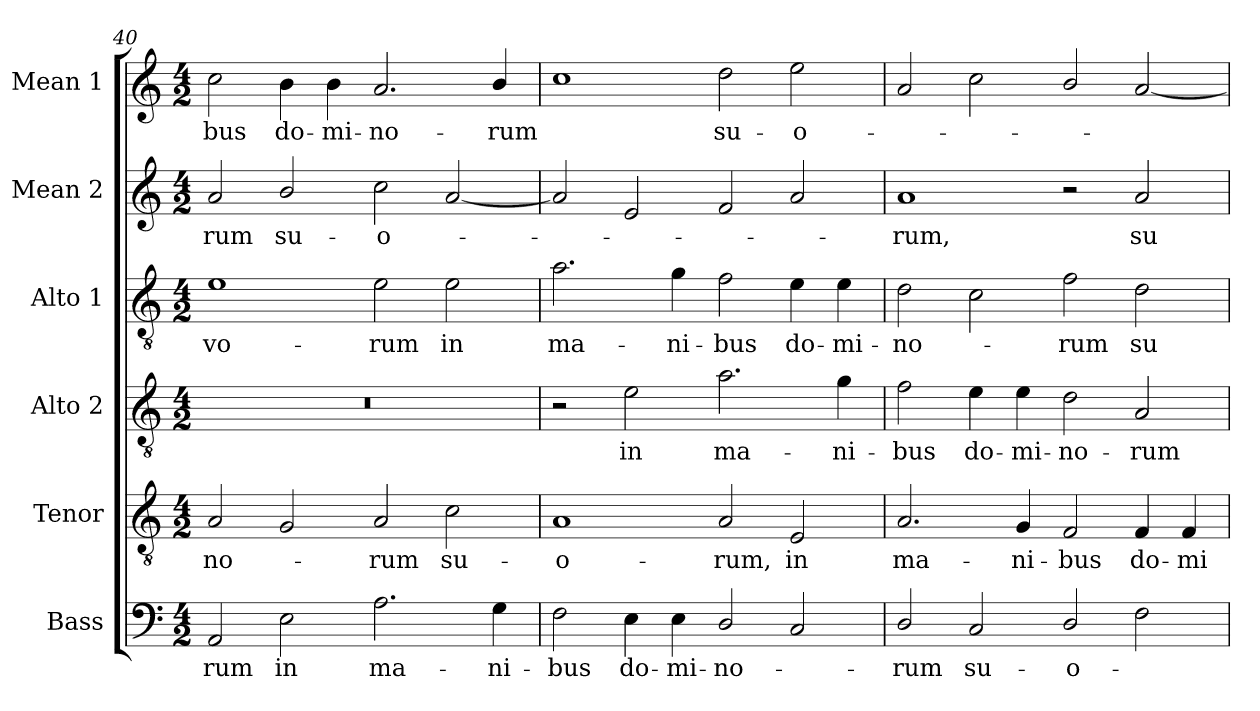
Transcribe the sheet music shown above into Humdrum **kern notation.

**kern	**text	**kern	**text	**kern	**text	**kern	**text	**kern	**text	**kern	**text
*part6	*part6	*part5	*part5	*part4	*part4	*part3	*part3	*part2	*part2	*part1	*part1
*staff6	*staff6	*staff5	*staff5	*staff4	*staff4	*staff3	*staff3	*staff2	*staff2	*staff1	*staff1
*I"Bass	*	*I"Tenor	*	*I"Alto 2	*	*I"Alto 1	*	*I"Mean 2	*	*I"Mean 1	*
*I'B.	*	*I'T.	*	*I'A2.	*	*I'A1	*	*I'M2.	*	*I'M1.	*
*clefF4	*	*clefGv2	*	*clefGv2	*	*clefGv2	*	*clefG2	*	*clefG2	*
*	*	*ITrd7c12	*	*ITrd7c12	*	*ITrd7c12	*	*	*	*	*
*k[]	*	*k[]	*	*k[]	*	*k[]	*	*k[]	*	*k[]	*
*a:	*	*a:	*	*a:	*	*a:	*	*a:	*	*a:	*
*M4/2	*	*M4/2	*	*M4/2	*	*M4/2	*	*M4/2	*	*M4/2	*
=40	=40	=40	=40	=40	=40	=40	=40	=40	=40	=40	=40
!	!LO:LY:b:color=#000000	!	!	!	!	!	!	!	!	!	!
!	!	!	!LO:LY:b:color=#000000	!LO:N:vis=1	!	!	!	!	!	!	!
!	!	!	!	!	!	!	!LO:LY:b:color=#000000	!	!	!	!
!	!	!	!	!	!	!	!	!	!LO:LY:b:color=#000000	!	!
!	!	!	!	!	!	!	!	!	!	!	!LO:LY:b:color=#000000
2AAi/	-rum	2AAi/	-no-	0r	.	1Ei	vo-	2ai/	-rum	2cci\	-bus
!	!LO:LY:b:color=#000000	!	!	!	!	!	!	!	!	!	!
!	!	!	!	!	!	!	!	!	!LO:LY:b:color=#000000	!	!
!	!	!	!	!	!	!	!	!	!	!	!LO:LY:b:color=#000000
2Ei\	in	2GGi/	.	.	.	.	.	2bi/	su-	4bi\	do-
!	!	!	!	!	!	!	!	!	!	!	!LO:LY:b:color=#000000
.	.	.	.	.	.	.	.	.	.	4bi\	-mi-
!	!LO:LY:b:color=#000000	!	!	!	!	!	!	!	!	!	!
!	!	!	!LO:LY:b:color=#000000	!	!	!	!	!	!	!	!
!	!	!	!	!	!	!	!LO:LY:b:color=#000000	!	!	!	!
!	!	!	!	!	!	!	!	!	!LO:LY:b:color=#000000	!	!
!	!	!	!	!	!	!	!	!	!	!	!LO:LY:b:color=#000000
2.Ai\	ma-	2AAi/	-rum	.	.	2Ei\	-rum	2cci\	-o-	2.ai/	-no-
!	!	!	!LO:LY:b:color=#000000	!	!	!	!	!	!	!	!
!	!	!	!	!	!	!	!LO:LY:b:color=#000000	!	!	!	!
.	.	2Ci\	su-	.	.	2Ei\	in	[<2ai/	.	.	.
!	!LO:LY:b:color=#000000	!	!	!	!	!	!	!	!	!	!
!	!	!	!	!	!	!	!	!	!	!	!LO:LY:b:color=#000000
4Gi\	-ni-	.	.	.	.	.	.	.	.	4bi/	-rum
=41	=41	=41	=41	=41	=41	=41	=41	=41	=41	=41	=41
!	!LO:LY:b:color=#000000	!	!	!	!	!	!	!	!	!	!
!	!	!	!LO:LY:b:color=#000000	!	!	!	!	!	!	!	!
!	!	!	!	!	!	!	!LO:LY:b:color=#000000	!	!	!	!
2Fi\	-bus	1AAi	-o-	2r	.	2.Ai\	ma-	2ai/]	.	1cci	.
!	!LO:LY:b:color=#000000	!	!	!	!	!	!	!	!	!	!
!	!	!	!	!	!LO:LY:b:color=#000000	!	!	!	!	!	!
4Ei\	do-	.	.	2Ei\	in	.	.	2ei/	.	.	.
!	!LO:LY:b:color=#000000	!	!	!	!	!	!	!	!	!	!
!	!	!	!	!	!	!	!LO:LY:b:color=#000000	!	!	!	!
4Ei\	-mi-	.	.	.	.	4Gi\	-ni-	.	.	.	.
!	!LO:LY:b:color=#000000	!	!	!	!	!	!	!	!	!	!
!	!	!	!LO:LY:b:color=#000000	!	!	!	!	!	!	!	!
!	!	!	!	!	!LO:LY:b:color=#000000	!	!	!	!	!	!
!	!	!	!	!	!	!	!LO:LY:b:color=#000000	!	!	!	!
!	!	!	!	!	!	!	!	!	!	!	!LO:LY:b:color=#000000
2Di/	-no-	2AAi/	-rum,	2.Ai\	ma-	2Fi\	-bus	2fi/	.	2ddi\	su-
!	!	!	!LO:LY:b:color=#000000	!	!	!	!	!	!	!	!
!	!	!	!	!	!	!	!LO:LY:b:color=#000000	!	!	!	!
!	!	!	!	!	!	!	!	!	!	!	!LO:LY:b:color=#000000
2Ci/	.	2EEi/	in	.	.	4Ei\	do-	2ai/	.	2eei\	-o-
!	!	!	!	!	!LO:LY:b:color=#000000	!	!	!	!	!	!
!	!	!	!	!	!	!	!LO:LY:b:color=#000000	!	!	!	!
.	.	.	.	4Gi\	-ni-	4Ei\	-mi-	.	.	.	.
!!LO:LB:g=z
=42	=42	=42	=42	=42	=42	=42	=42	=42	=42	=42	=42
!	!LO:LY:b:color=#000000	!	!	!	!	!	!	!	!	!	!
!	!	!	!LO:LY:b:color=#000000	!	!	!	!	!	!	!	!
!	!	!	!	!	!LO:LY:b:color=#000000	!	!	!	!	!	!
!	!	!	!	!	!	!	!LO:LY:b:color=#000000	!	!	!	!
!	!	!	!	!	!	!	!	!	!LO:LY:b:color=#000000	!	!
2Di/	-rum	2.AAi/	ma-	2Fi\	-bus	2Di\	-no-	1ai	-rum,	2ai/	.
!	!LO:LY:b:color=#000000	!	!	!	!	!	!	!	!	!	!
!	!	!	!	!	!LO:LY:b:color=#000000	!	!	!	!	!	!
2Ci/	su-	.	.	4Ei\	do-	2Ci\	.	.	.	2cci\	.
!	!	!	!LO:LY:b:color=#000000	!	!	!	!	!	!	!	!
!	!	!	!	!	!LO:LY:b:color=#000000	!	!	!	!	!	!
.	.	4GGi/	-ni-	4Ei\	-mi-	.	.	.	.	.	.
!	!LO:LY:b:color=#000000	!	!	!	!	!	!	!	!	!	!
!	!	!	!LO:LY:b:color=#000000	!	!	!	!	!	!	!	!
!	!	!	!	!	!LO:LY:b:color=#000000	!	!	!	!	!	!
!	!	!	!	!	!	!	!LO:LY:b:color=#000000	!	!	!	!
2Di/	-o-	2FFi/	-bus	2Di\	-no-	2Fi\	-rum	2r	.	2bi/	.
!	!	!	!LO:LY:b:color=#000000	!	!	!	!	!	!	!	!
!	!	!	!	!	!LO:LY:b:color=#000000	!	!	!	!	!	!
!	!	!	!	!	!	!	!LO:LY:b:color=#000000	!	!	!	!
!	!	!	!	!	!	!	!	!	!LO:LY:b:color=#000000	!	!
2Fi\	.	4FFi/	do-	2AAi/	-rum	2Di\	su-	2ai/	su-	[<2ai/	.
!	!	!	!LO:LY:b:color=#000000	!	!	!	!	!	!	!	!
.	.	4FFi/	-mi-	.	.	.	.	.	.	.	.
=	=	=	=	=	=	=	=	=	=	=	=
*-	*-	*-	*-	*-	*-	*-	*-	*-	*-	*-	*-
